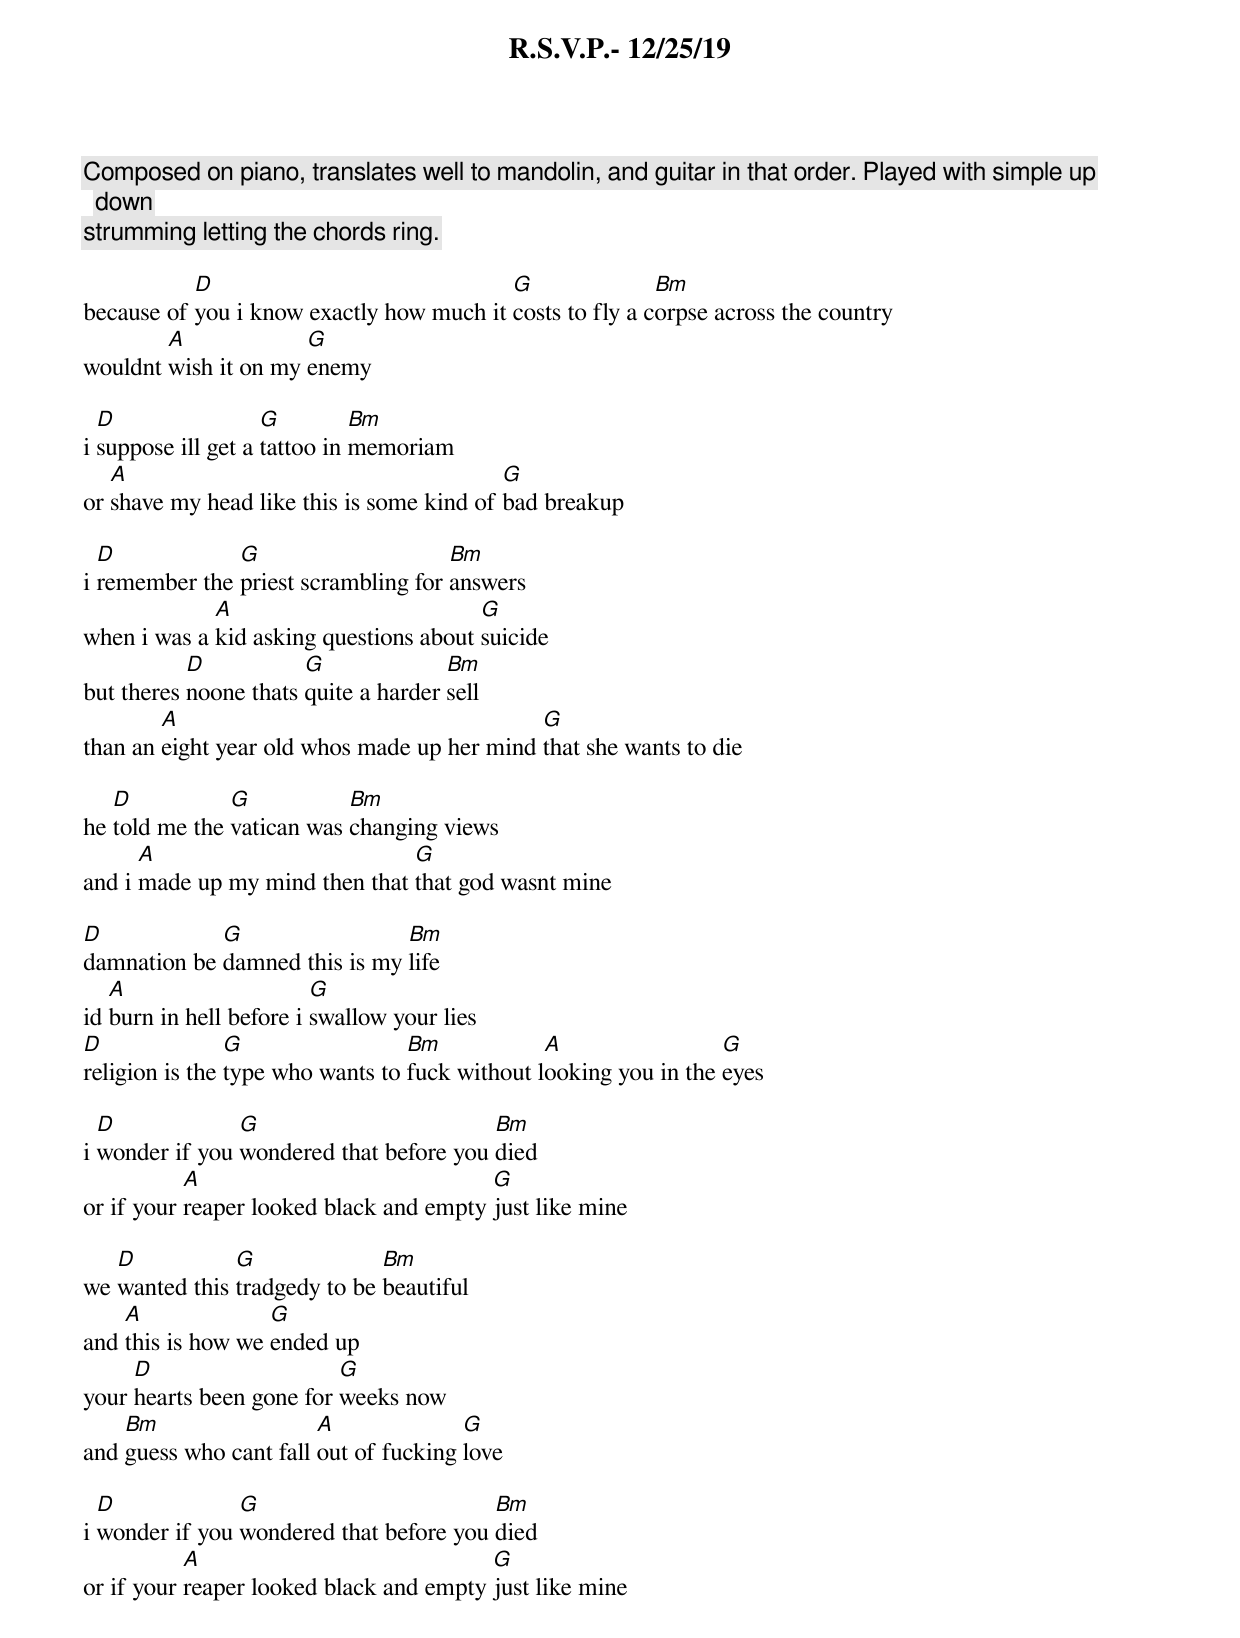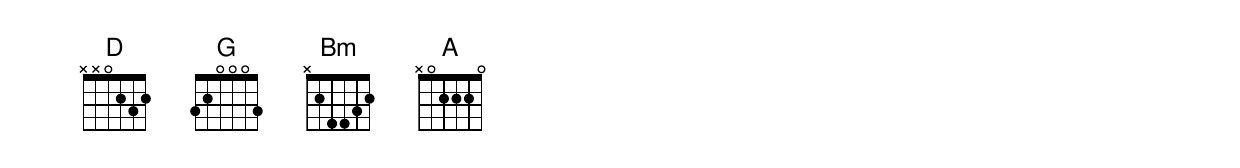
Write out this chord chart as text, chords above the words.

R.S.V.P.- 12/25/19

Composed on piano, translates well to mandolin, and guitar in that order. Played with simple up down
strumming letting the chords ring.

           D                              G               Bm
because of you i know exactly how much it costs to fly a corpse across the country
        A             G
wouldnt wish it on my enemy

  D                 G         Bm
i suppose ill get a tattoo in memoriam
   A                                       G
or shave my head like this is some kind of bad breakup

  D            G                     Bm
i remember the priest scrambling for answers
             A                          G
when i was a kid asking questions about suicide
           D           G              Bm
but theres noone thats quite a harder sell
        A                                    G
than an eight year old whos made up her mind that she wants to die

   D           G           Bm
he told me the vatican was changing views
      A                         G
and i made up my mind then that that god wasnt mine

D            G                 Bm
damnation be damned this is my life
   A                     G
id burn in hell before i swallow your lies
D               G                 Bm            A                 G
religion is the type who wants to fuck without looking you in the eyes

  D             G                        Bm
i wonder if you wondered that before you died
           A                             G
or if your reaper looked black and empty just like mine

   D           G              Bm
we wanted this tradgedy to be beautiful
    A              G
and this is how we ended up
     D                    G
your hearts been gone for weeks now
    Bm                  A              G
and guess who cant fall out of fucking love

  D             G                        Bm
i wonder if you wondered that before you died
           A                             G
or if your reaper looked black and empty just like mine
